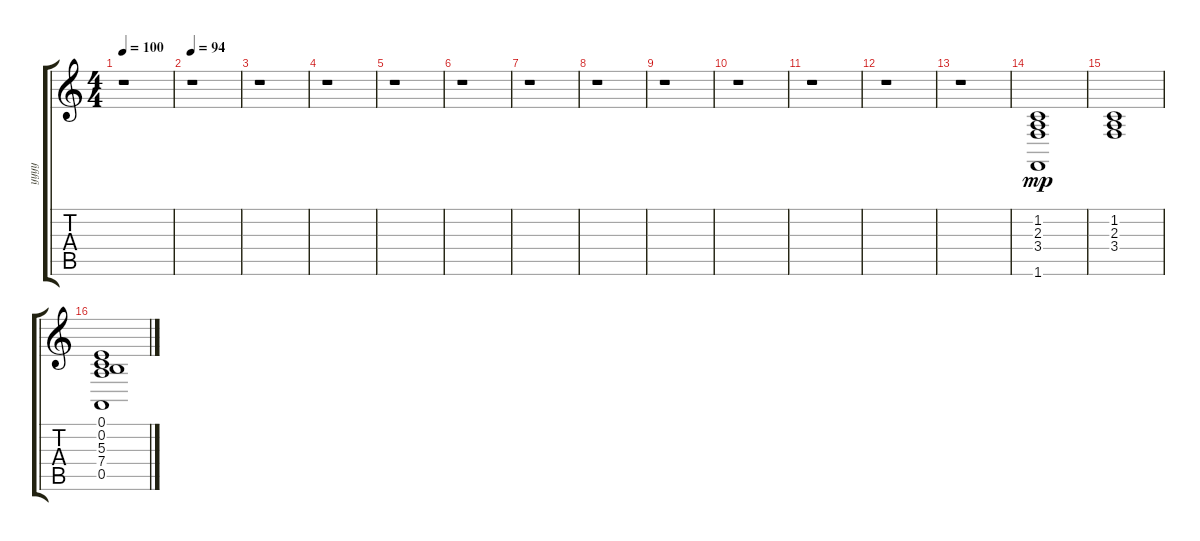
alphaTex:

\track ("уууу" "уууу") {instrument stringensemble1}
\staff {score tabs}
\tuning (E4 B3 G3 D3 A2 E2) {hide}
\ts (4 4)
\tempo 100
\clef g2
\ks c
r.1{dy mp instrument stringensemble1} |
\tempo 94
r.1 |
r.1 |
r.1 |
r.1 |
r.1 |
r.1 |
r.1 |
r.1 |
r.1 |
r.1 |
r.1 |
r.1 |
(1.2 2.3 3.4 1.6).1 |
(1.2 2.3 3.4).1 |
(0.1 0.2 5.3 7.4 0.5).1
